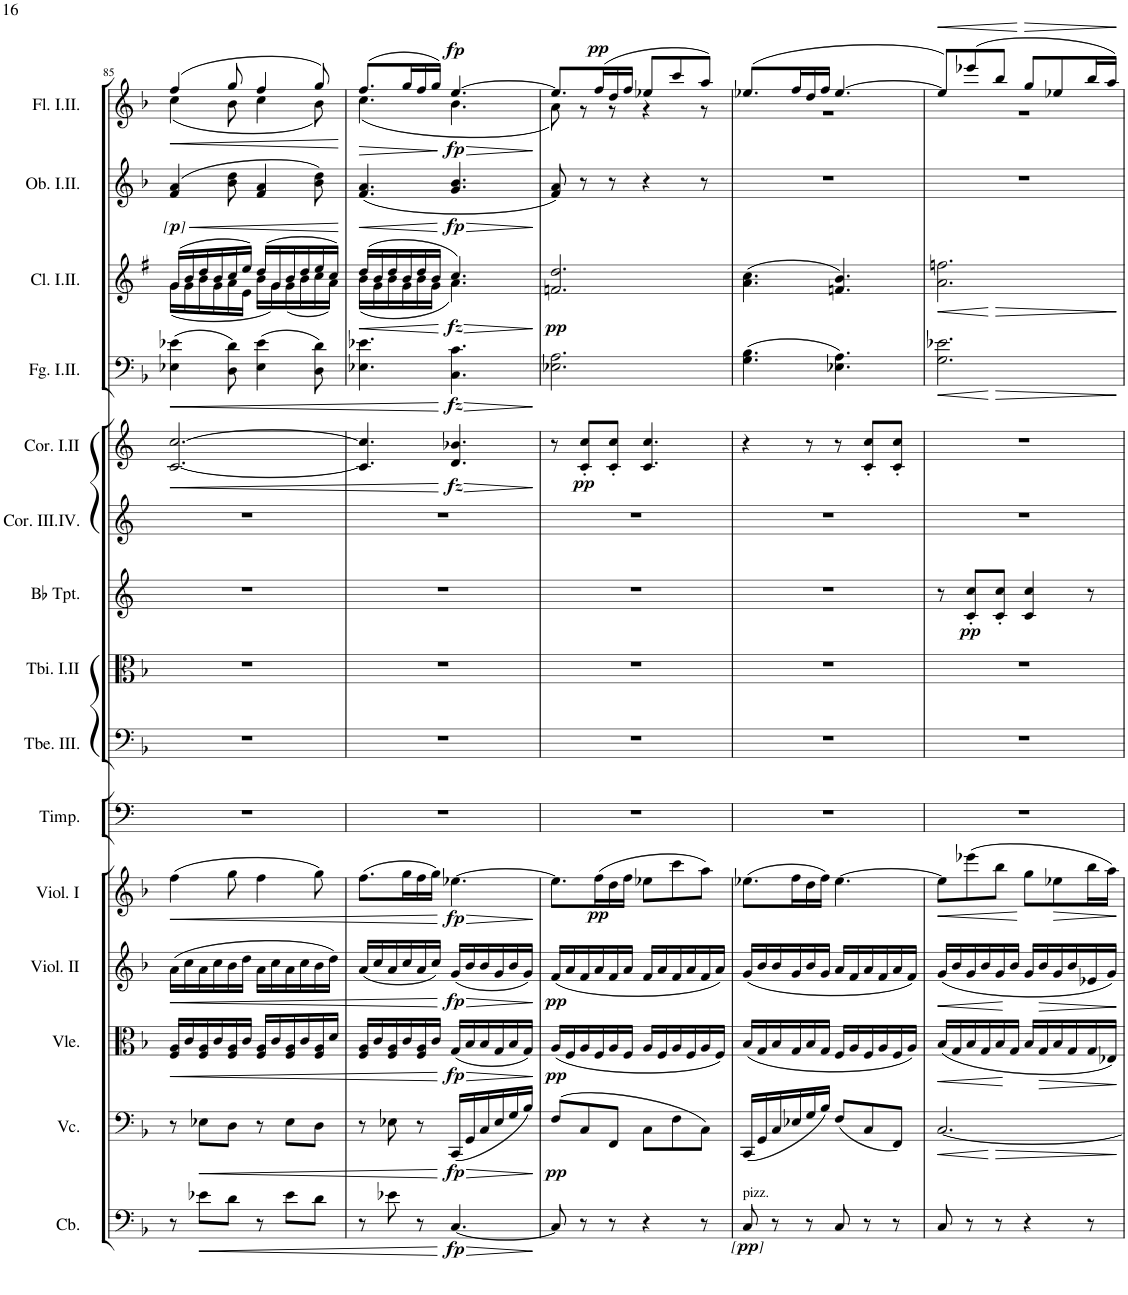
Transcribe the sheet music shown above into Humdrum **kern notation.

**kern	**dynam	**kern	**dynam	**kern	**dynam	**kern	**dynam	**kern	**dynam	**kern	**kern	**kern	**kern	**dynam	**kern	**kern	**dynam	**kern	**dynam	**kern	**dynam	**kern	**dynam	**kern	**dynam
*part15	*part15	*part14	*part14	*part13	*part13	*part12	*part12	*part11	*part11	*part10	*part9	*part8	*part7	*part7	*part6	*part5	*part5	*part4	*part4	*part3	*part3	*part2	*part2	*part1	*part1
*staff15	*staff15	*staff14	*staff14	*staff13	*staff13	*staff12	*staff12	*staff11	*staff11	*staff10	*staff9	*staff8	*staff7	*staff7	*staff6	*staff5	*staff5	*staff4	*staff4	*staff3	*staff3	*staff2	*staff2	*staff1	*staff1
*I"Contrabassi	*	*I"Violoncelli	*	*I"Viole	*	*I"Violini II	*	*I"Violini I	*	*I"Timpani D, A	*I"Trombone III.	*I"Tromboni I.II.	*I"Trombe I.II. in D	*	*I"Corni in D III.IV.	*I"Corni in F I.II.	*	*I"Fagotti I.II.	*	*I"Clarinetti in B I.II.	*	*I"Oboi I.II.	*	*I"Flauti I.II.	*
*I'Cb.	*	*I'Vc.	*	*I'Vle.	*	*I'Viol. II	*	*I'Viol. I	*	*I'Timp.	*I'Tbe. III.	*I'Tbi. I.II	*I'Tbe. I.II.	*	*I'Cor. III.IV.	*I'Cor. I.II	*	*I'Fg. I.II.	*	*I'Cl. I.II.	*	*I'Ob. I.II.	*	*I'Fl. I.II.	*
!!LO:PB:g=z
*clefF4	*	*clefF4	*	*clefC3	*	*clefG2	*	*clefG2	*	*clefF4	*clefF4	*clefC3	*clefG2	*	*clefG2	*clefG2	*	*clefF4	*	*clefG2	*	*clefG2	*	*clefG2	*
*Trd7c12	*	*	*	*	*	*	*	*	*	*	*	*	*Trd1c2	*	*Trd6c10	*Trd4c7	*	*	*	*Trd1c2	*	*	*	*	*
*k[b-]	*	*k[b-]	*	*k[b-]	*	*k[b-]	*	*k[b-]	*	*k[]	*k[b-]	*k[b-]	*k[]	*	*k[]	*k[]	*	*k[b-]	*	*k[f#]	*	*k[b-]	*	*k[b-]	*
*M6/8	*	*M6/8	*	*M6/8	*	*M6/8	*	*M6/8	*	*M6/8	*M6/8	*M6/8	*M6/8	*	*M6/8	*M6/8	*	*M6/8	*	*M6/8	*	*M6/8	*	*M6/8	*
=85	=85	=85	=85	=85	=85	=85	=85	=85	=85	=85	=85	=85	=85	=85	=85	=85	=85	=85	=85	=85	=85	=85	=85	=85	=85
!	!	!	!	!	!LO:HP:b	!	!LO:HP:b	!	!LO:HP:b	!	!	!	!	!	!	!	!LO:HP:b	!	!LO:HP:b	!	!	!	!LO:HP:b	!	!LO:HP:b
*	*	*	*	*	*	*	*	*	*	*	*	*	*	*	*	*	*	*	*	*^	*	*	*	*^	*
!	!	!	!	!	!	!	!	!	!	!	!	!	!	!	!	!	!	!	!	!	!	!	!	!LO:DY:n=1:b	!	!	!
!	!	!	!	!	!	!	!	!	!	!	!	!	!	!	!	!	!	!	!	!	!	!	!	!LO:DY:n=2:b	!	!	!
!	!	!	!	!	!	!	!	!	!	!	!	!	!	!	!	!	!	!	!	!	!	!	!	!LO:DY:n=3:b	!	!	!
8r	.	8r	.	16F/ 16A/LL	<	(16a\LL	<	(4ff\	<	2.r	2.r	2.r	2.r	.	2.r	[2.c/ [2.cc/	<	(4E-X\ 4e-X\	<	(16g/LL	(16g\LL	.	(4f/ 4a/	< other-dynamics p other-dynamics	(4ff/	(4cc\	<
.	.	.	.	16c/	.	16cc\	.	.	.	.	.	.	.	.	.	.	.	.	.	16b/	16g\	.	.	.	.	.	.
!	!LO:HP:b	!	!LO:HP:b	!	!	!	!	!	!	!	!	!	!	!	!	!	!	!	!	!	!	!	!	!	!	!	!
8e-X\L	<	8E-X\L	<	16F/ 16A/	.	16a\	.	.	.	.	.	.	.	.	.	.	.	.	.	16dd/	16b\	.	.	.	.	.	.
.	.	.	.	16c/	.	16cc\	.	.	.	.	.	.	.	.	.	.	.	.	.	16b/	16g\	.	.	.	.	.	.
8d\J	.	8D\J	.	16F/ 16A/	.	16b-\	.	8gg\	.	.	.	.	.	.	.	.	.	8D\ 8d\)	.	16cc/	16a\	.	8b-\ 8dd\	.	8gg/	8b-\	.
.	.	.	.	16c/JJ	.	16dd\JJ	.	.	.	.	.	.	.	.	.	.	.	.	.	16ee/JJ)	16e\JJ	.	.	.	.	.	.
8r	.	8r	.	16F/ 16A/LL	.	16a\LL	.	4ff\	.	.	.	.	.	.	.	.	.	(4E-\ 4e-\	.	(16dd/LL	16b\LL	.	4f/ 4a/	.	4ff/	4cc\	.
.	.	.	.	16c/	.	16cc\	.	.	.	.	.	.	.	.	.	.	.	.	.	16g/	16g\)	.	.	.	.	.	.
8e-\L	.	8E-\L	.	16F/ 16A/	.	16a\	.	.	.	.	.	.	.	.	.	.	.	.	.	16b/	(16g\	.	.	.	.	.	.
.	.	.	.	16c/	.	16cc\	.	.	.	.	.	.	.	.	.	.	.	.	.	16dd/	16b\	.	.	.	.	.	.
8d\J	.	8D\J	.	16F/ 16A/	.	16b-\	.	8gg\)	.	.	.	.	.	.	.	.	.	8D\ 8d\)	.	16ee/	16cc\	.	8b-\ 8dd\)	.	8gg/)	8b-\)	.
.	.	.	.	16d/JJ	.	16dd\JJ)	.	.	.	.	.	.	.	.	.	.	.	.	.	16cc/JJ)	16a\JJ)	.	.	.	.	.	.
*	*	*	*	*	*	*	*	*	*	*	*	*	*	*	*	*	*	*	*	*v	*v	*	*	*	*v	*v	*
.	.	.	.	.	.	.	.	.	.	.	.	.	.	.	.	.	.	.	.	.	.	.	[	.	[
=86	=86	=86	=86	=86	=86	=86	=86	=86	=86	=86	=86	=86	=86	=86	=86	=86	=86	=86	=86	=86	=86	=86	=86	=86	=86
!	!	!	!	!	!	!	!	!	!	!	!	!	!	!	!	!	!	!	!	!	!LO:HP:b	!	!LO:HP:b	!	!LO:HP:b
*	*	*	*	*	*	*	*	*	*	*	*	*	*	*	*	*	*	*	*	*^	*	*	*	*^	*
8r	.	8r	.	16F/ 16A/LL	.	(16a/LL	.	(8.ff\L	.	2.r	2.r	2.r	2.r	.	2.r	4.c/] 4.cc/]	.	4.E-X\ 4.e-X\	.	(16dd/LL	(16b\LL	<	(4.f/ 4.a/	<	(8.ff/L	(4.cc\	>
.	.	.	.	16c/	.	16cc/	.	.	.	.	.	.	.	.	.	.	.	.	.	16b/	16g\	.	.	.	.	.	.
8e-X\	.	8E-X\	.	16F/ 16A/	.	16a/	.	.	.	.	.	.	.	.	.	.	.	.	.	16dd/	16b\	.	.	.	.	.	.
.	.	.	.	16c/	.	16cc/	.	16gg\L	.	.	.	.	.	.	.	.	.	.	.	16b/	16g\	.	.	.	16gg/L	.	.
8r	.	8r	.	16F/ 16A/	.	16a/	.	16ff\	.	.	.	.	.	.	.	.	.	.	.	16dd/	16b\	.	.	.	16ff/	.	.
.	.	.	.	16c/JJ	.	16cc/JJ)	.	16gg\JJ)	.	.	.	.	.	.	.	.	.	.	.	16b/JJ	16g\JJ	.	.	.	16gg/JJ)	.	.
!	!LO:DY:b	!	!LO:HP:b	!	!LO:HP:b	!	!LO:HP:b	!	!LO:HP:b	!	!	!	!	!	!	!	!	!	!LO:HP:b	!	!	!LO:HP:b	!	!LO:HP:n=1:b	!	!	!LO:HP:n=1:b
!	!	!	!LO:DY:n=1:b	!	!LO:DY:n=1:b	!	!LO:DY:n=1:b	!	!LO:DY:n=1:b	!	!	!	!	!	!	!	!LO:DY:b	!	!LO:DY:n=1:b	!	!	!LO:DY:n=1:b	!	!LO:DY:n=1:b	!	!	!LO:DY:n=1:a
!	!	!	!	!	!	!	!	!	!	!	!	!	!	!	!	!	!	!	!	!	!	!	!	!	!	!	!LO:DY:n=2:b
[4.C/	fp	(16CC/LL	> fp	(16G/LL	> fp	(16g/LL	> fp	[4.ee-X\	> fp	.	.	.	.	.	.	4.d/ 4.b-X/	fz	4.C\ 4.c\	> fz	4.cc/)	4.a\)	> fz	4.g/ 4.b-/	[ > fp	[4.ee/	4.b-\	] > fp fp
.	.	16GG/	.	16B-/	.	16b-/	.	.	.	.	.	.	.	.	.	.	.	.	.	.	.	.	.	.	.	.	.
.	.	16C/	.	16B-/	.	16b-/	.	.	.	.	.	.	.	.	.	.	.	.	.	.	.	.	.	.	.	.	.
.	.	16E-/	.	16G/	.	16g/	.	.	.	.	.	.	.	.	.	.	.	.	.	.	.	.	.	.	.	.	.
.	.	16G/	.	16B-/	.	16b-/	.	.	.	.	.	.	.	.	.	.	.	.	.	.	.	.	.	.	.	.	.
.	.	16B-/JJ)	.	16G/JJ)	.	16g/JJ)	.	.	.	.	.	.	.	.	.	.	.	.	.	.	.	.	.	.	.	.	.
*	*	*	*	*	*	*	*	*	*	*	*	*	*	*	*	*	*	*	*	*v	*v	*	*	*	*v	*v	*
.	[	.	[	.	[	.	[	.	[	.	.	.	.	.	.	.	[	.	[	.	[	.	]	.	]
=87	=87	=87	=87	=87	=87	=87	=87	=87	=87	=87	=87	=87	=87	=87	=87	=87	=87	=87	=87	=87	=87	=87	=87	=87	=87
*	*	*	*	*	*	*	*	*	*	*	*	*	*	*	*	*	*	*	*	*	*	*	*	*^	*
!	!	!	!LO:DY:b	!	!LO:DY:b	!	!LO:DY:b	!	!	!	!	!	!	!	!	!	!	!	!	!	!LO:DY:b	!	!	!	!	!
8C/]	.	(8F/L	pp	(16A/LL	pp	(16f/LL	pp	8.ee-\L]	.	2.r	2.r	2.r	2.r	.	2.r	8r	.	2.E-X\ 2.A\	.	2.fn/ 2.dd/	pp	8f/ 8a/)	.	8.ee/L]	8a\)	.
.	.	.	.	16F/	.	16a/	.	.	.	.	.	.	.	.	.	.	.	.	.	.	.	.	.	.	.	.
!	!	!	!	!	!	!	!	!	!	!	!	!	!	!	!	!	!LO:DY:b	!	!	!	!	!	!	!	!	!
8r	.	8C/	.	16A/	.	16f/	.	.	.	.	.	.	.	.	.	8c/' 8cc/'L	pp	.	.	.	.	8r	.	.	8r	.
!	!	!	!	!	!	!	!	!	!LO:DY:b	!	!	!	!	!	!	!	!	!	!	!	!	!	!	!	!	!LO:DY:a
.	.	.	.	16F/	.	16a/	.	(16ff\L	pp	.	.	.	.	.	.	.	.	.	.	.	.	.	.	(16ff/L	.	pp
8r	.	8FF/J	.	16A/	.	16f/	.	16dd\	.	.	.	.	.	.	.	8c/' 8cc/'J	.	.	.	.	.	8r	.	16dd/	8r	.
.	.	.	.	16F/JJ	.	16a/JJ	.	16ff\JJ	.	.	.	.	.	.	.	.	.	.	.	.	.	.	.	16ff/JJ	.	.
4r	.	8C\L	.	16A/LL	.	16f/LL	.	8ee-X\L	.	.	.	.	.	.	.	4.c/ 4.cc/	.	.	.	.	.	4r	.	8ee-X/L	4r	.
.	.	.	.	16F/	.	16a/	.	.	.	.	.	.	.	.	.	.	.	.	.	.	.	.	.	.	.	.
.	.	8F\	.	16A/	.	16f/	.	8ccc\	.	.	.	.	.	.	.	.	.	.	.	.	.	.	.	8ccc/	.	.
.	.	.	.	16F/	.	16a/	.	.	.	.	.	.	.	.	.	.	.	.	.	.	.	.	.	.	.	.
8r	.	8C\J)	.	16A/	.	16f/	.	8aa\J)	.	.	.	.	.	.	.	.	.	.	.	.	.	8r	.	8aa/J)	8r	.
.	.	.	.	16F/JJ)	.	16a/JJ)	.	.	.	.	.	.	.	.	.	.	.	.	.	.	.	.	.	.	.	.
=88	=88	=88	=88	=88	=88	=88	=88	=88	=88	=88	=88	=88	=88	=88	=88	=88	=88	=88	=88	=88	=88	=88	=88	=88	=88	=88
!LO:TX:a:t=pizz.	!	!	!	!	!	!	!	!	!	!	!	!	!	!	!	!	!	!	!	!	!	!	!	!	!	!
!	!LO:DY:b	!	!	!	!	!	!	!	!	!	!	!	!	!	!	!	!	!	!	!	!	!	!	!	!	!
!	!LO:DY:n=1:b	!	!	!	!	!	!	!	!	!	!	!	!	!	!	!	!	!	!	!	!	!	!	!	!	!
!	!LO:DY:n=2:b	!	!	!	!	!	!	!	!	!	!	!	!	!	!	!	!	!	!	!	!	!	!	!	!	!
8C/	other-dynamics pp other-dynamics	(16CC/LL	.	(16B-/LL	.	(16g/LL	.	(8.ee-X\L	.	2.r	2.r	2.r	2.r	.	2.r	4r	.	(4.G\ 4.B-\	.	(4.a\ 4.cc\	.	2.r	.	(8.ee-X/L	2.r	.
.	.	16GG/	.	16G/	.	16b-/	.	.	.	.	.	.	.	.	.	.	.	.	.	.	.	.	.	.	.	.
8r	.	16C/	.	16B-/	.	16b-/	.	.	.	.	.	.	.	.	.	.	.	.	.	.	.	.	.	.	.	.
.	.	16E-X/	.	16G/	.	16g/	.	16ff\L	.	.	.	.	.	.	.	.	.	.	.	.	.	.	.	16ff/L	.	.
8r	.	16G/	.	16B-/	.	16b-/	.	16dd\	.	.	.	.	.	.	.	8r	.	.	.	.	.	.	.	16dd/	.	.
.	.	16B-/JJ)	.	16G/JJ	.	16g/JJ	.	16ff\JJ)	.	.	.	.	.	.	.	.	.	.	.	.	.	.	.	16ff/JJ	.	.
8C/	.	(8F/L	.	16F/LL	.	16a/LL	.	[4.ee-\	.	.	.	.	.	.	.	8r	.	4.E-X\ 4.A\)	.	4.fn/ 4.b/)	.	.	.	[4.ee-/	.	.
.	.	.	.	16A/	.	16f/	.	.	.	.	.	.	.	.	.	.	.	.	.	.	.	.	.	.	.	.
8r	.	8C/	.	16F/	.	16a/	.	.	.	.	.	.	.	.	.	8c/' 8cc/'L	.	.	.	.	.	.	.	.	.	.
.	.	.	.	16A/	.	16f/	.	.	.	.	.	.	.	.	.	.	.	.	.	.	.	.	.	.	.	.
8r	.	8FF/J)	.	16F/	.	16a/	.	.	.	.	.	.	.	.	.	8c/' 8cc/'J	.	.	.	.	.	.	.	.	.	.
.	.	.	.	16A/JJ)	.	16f/JJ)	.	.	.	.	.	.	.	.	.	.	.	.	.	.	.	.	.	.	.	.
=89	=89	=89	=89	=89	=89	=89	=89	=89	=89	=89	=89	=89	=89	=89	=89	=89	=89	=89	=89	=89	=89	=89	=89	=89	=89	=89
*	*	*^	*	*	*	*	*	*	*	*	*	*	*	*	*	*	*	*	*	*	*	*	*	*	*	*
!	!	!	!	!	!	!LO:HP:b	!	!LO:HP:b	!	!LO:HP:b	!	!	!	!	!	!	!	!	!	!	!	!	!	!	!	!	!LO:HP:b
*	*	*	*	*	*	*	*	*	*	*	*	*	*	*	*	*	*	*	*^	*	*^	*	*	*	*	*	*
8C/	.	[2.C/	4ryy	.	(16B-/LL	<	(16g/LL	<	8ee-\L]	<	2.r	2.r	2.r	8r	.	2.r	2.r	.	2.G\ 2.e-X\	4ryy	.	2.a\ 2.ffn\	4ryy	.	2.r	.	8ee-/L])	2.r	<
.	.	.	.	.	16G/	.	16b-/	.	.	.	.	.	.	.	.	.	.	.	.	.	.	.	.	.	.	.	.	.	.
!	!	!	!	!	!	!	!	!	!	!	!	!	!	!	!LO:DY:b	!	!	!	!	!	!	!	!	!	!	!	!	!	!
8r	.	.	.	.	16B-/	.	16g/	.	(8eee-X\	.	.	.	.	8c/' 8cc/'L	pp	.	.	.	.	.	.	.	.	.	.	.	(8eee-X/	.	.
.	.	.	.	.	16G/	.	16b-/	.	.	.	.	.	.	.	.	.	.	.	.	.	.	.	.	.	.	.	.	.	.
!	!	!	!	!	!	!	!	!	!	!	!	!	!	!	!	!	!	!	!	!	!LO:HP:n=1:b	!	!	!	!	!	!	!	!
8r	.	.	2ryy	]	16B-/	.	16g/	.	8bb-\J	.	.	.	.	8c/' 8cc/'J	.	.	.	.	.	2ryy	] >	.	2ryy	]	.	.	8bb-/J	.	.
.	.	.	.	.	16G/JJ	]	16b-/JJ	]	.	.	.	.	.	.	.	.	.	.	.	.	.	.	.	.	.	.	.	.	.
!	!	!	!	!	!	!	!	!	!	!	!	!	!	!	!	!	!	!	!	!	!	!	!	!	!	!	!	!	!LO:HP:n=1:b
4r	.	.	.	.	16B-/LL	.	16g/LL	.	8gg\L	]	.	.	.	4c/ 4cc/	.	.	.	.	.	.	.	.	.	.	.	.	8gg/L	.	[ >
.	.	.	.	.	16G/	.	16b-/	.	.	.	.	.	.	.	.	.	.	.	.	.	.	.	.	.	.	.	.	.	.
.	.	.	.	.	16B-/	.	16g/	.	8ee-X\	.	.	.	.	.	.	.	.	.	.	.	.	.	.	.	.	.	8ee-X/	.	.
.	.	.	.	.	16G/	.	16b-/	.	.	.	.	.	.	.	.	.	.	.	.	.	.	.	.	.	.	.	.	.	.
8r	.	.	.	.	16G/	.	16e-X/	.	16bb-\L	.	.	.	.	8r	.	.	.	.	.	.	.	.	.	.	.	.	16bb-/L	.	.
.	.	.	.	.	16E-X/JJ)	.	16g/JJ)	.	16aa\JJ)	.	.	.	.	.	.	.	.	.	.	.	.	.	.	.	.	.	16aa/JJ)	.	.
*	*	*	*	*	*	*	*	*	*	*	*	*	*	*	*	*	*	*	*v	*v	*	*	*	*	*	*	*v	*v	*
*	*	*v	*v	*	*	*	*	*	*	*	*	*	*	*	*	*	*	*	*	*	*v	*v	*	*	*	*	*
.	.	.	.	.	[	.	[	.	[	.	.	.	.	.	.	.	.	.	]	.	.	.	.	.	]
=	=	=	=	=	=	=	=	=	=	=	=	=	=	=	=	=	=	=	=	=	=	=	=	=	=
*-	*-	*-	*-	*-	*-	*-	*-	*-	*-	*-	*-	*-	*-	*-	*-	*-	*-	*-	*-	*-	*-	*-	*-	*-	*-
